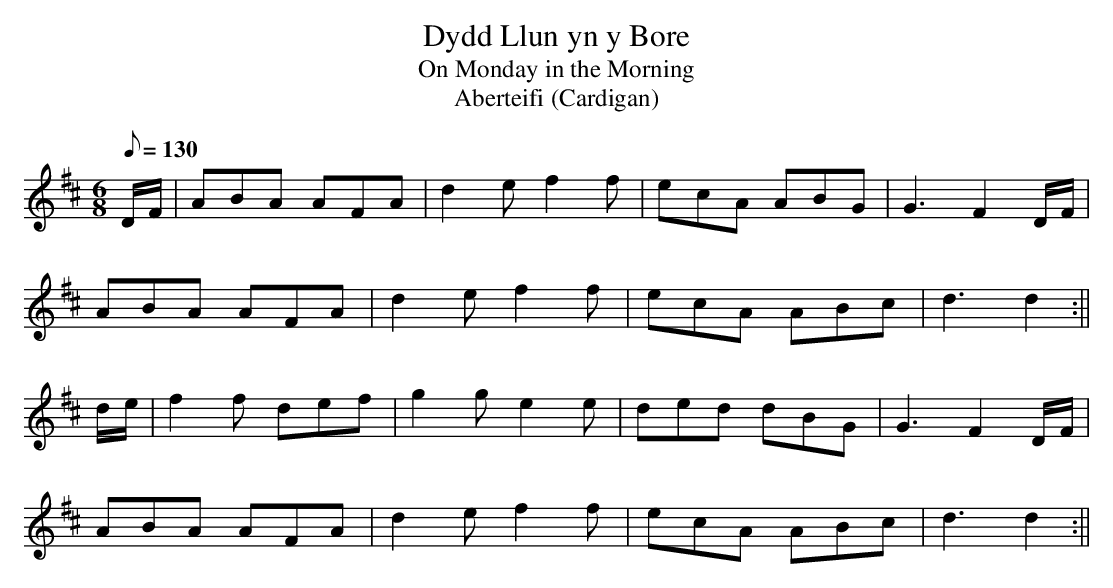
X:1
T:Dydd Llun yn y Bore
T:On Monday in the Morning
T:Aberteifi (Cardigan)
M:6/8
L:1/8
Q:130
K:D
D/F/|ABA AFA|d2ef2f|ecA ABG|G3F2D/F/|
ABA AFA|d2ef2f|ecA ABc|d3d2:||
d/e/|f2f def|g2ge2e|ded dBG|G3F2D/F/|
ABA AFA|d2ef2f|ecA ABc|d3d2:||
